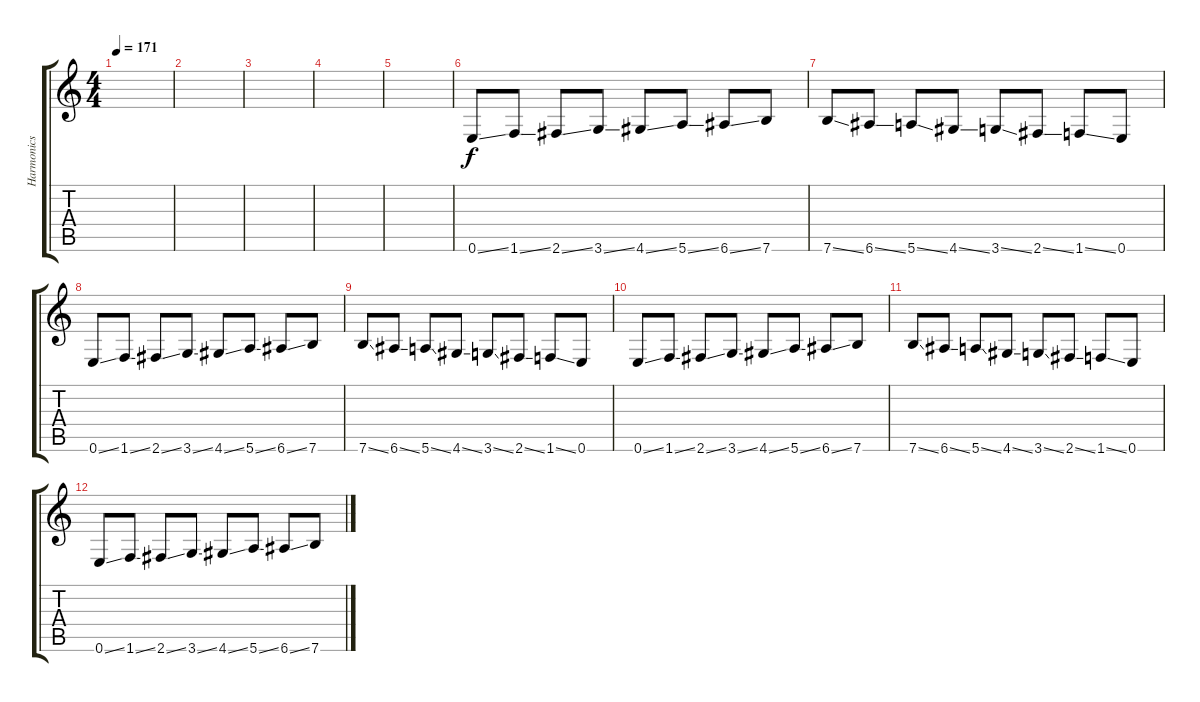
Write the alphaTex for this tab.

\track ("Harmonics" "Harmonics") {instrument guitarharmonics}
\staff {score tabs}
\tuning (E4 B3 G3 D3 A2 E2) {hide}
\ts (4 4)
\tempo 171
\clef g2
\ks c
|
|
|
|
|
0.6{ss}.8 1.6{ss}.8 2.6{ss}.8 3.6{ss}.8 4.6{ss}.8 5.6{ss}.8 6.6{ss}.8 7.6.8 |
7.6{ss}.8 6.6{ss}.8 5.6{ss}.8 4.6{ss}.8 3.6{ss}.8 2.6{ss}.8 1.6{ss}.8 0.6.8 |
0.6{ss}.8 1.6{ss}.8 2.6{ss}.8 3.6{ss}.8 4.6{ss}.8 5.6{ss}.8 6.6{ss}.8 7.6.8 |
7.6{ss}.8 6.6{ss}.8 5.6{ss}.8 4.6{ss}.8 3.6{ss}.8 2.6{ss}.8 1.6{ss}.8 0.6.8 |
0.6{ss}.8 1.6{ss}.8 2.6{ss}.8 3.6{ss}.8 4.6{ss}.8 5.6{ss}.8 6.6{ss}.8 7.6.8 |
7.6{ss}.8 6.6{ss}.8 5.6{ss}.8 4.6{ss}.8 3.6{ss}.8 2.6{ss}.8 1.6{ss}.8 0.6.8 |
0.6{ss}.8 1.6{ss}.8 2.6{ss}.8 3.6{ss}.8 4.6{ss}.8 5.6{ss}.8 6.6{ss}.8 7.6.8
